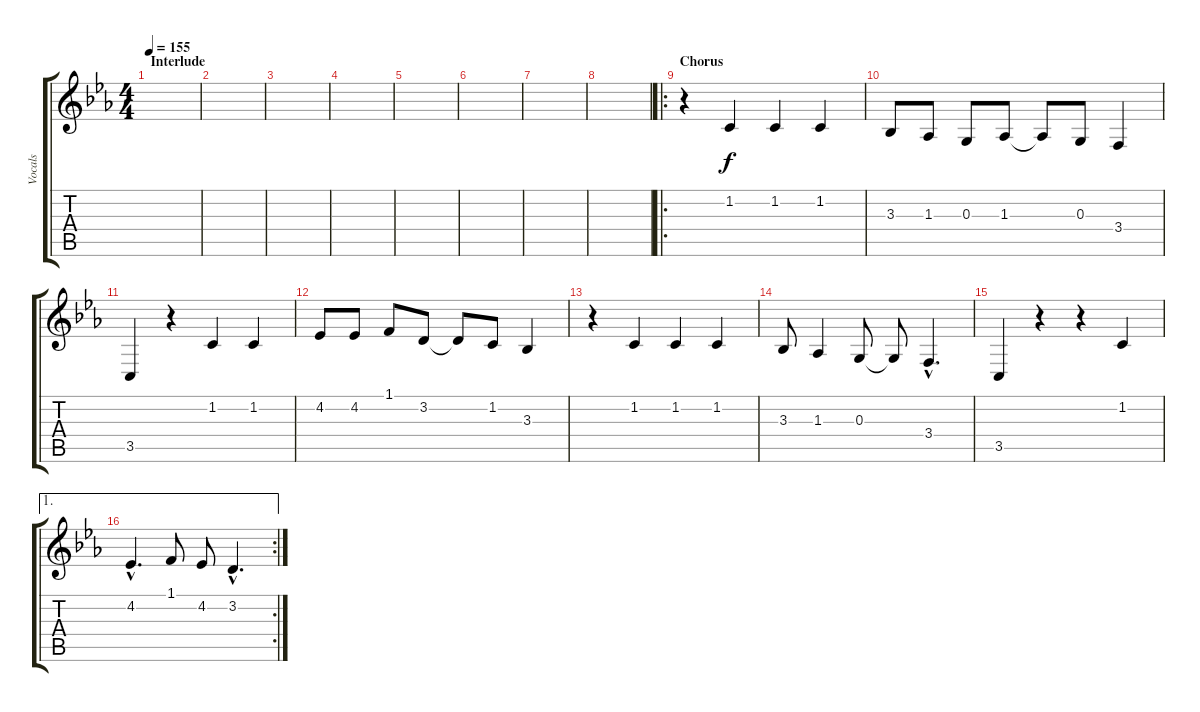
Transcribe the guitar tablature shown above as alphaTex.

\track ("Vocals" "Vocals") {instrument cello}
\staff {score tabs}
\tuning (E4 B3 G3 D3 A2 E2) {hide}
\ts (4 4)
\section ("" "Interlude")
\tempo 155
\clef g2
\ks eb
|
|
|
|
|
|
|
|
\ro
\section ("" "Chorus")
r.4 1.2.4 1.2.4 1.2.4 |
3.3.8 1.3.8 0.3.8 1.3.8 1.3{t}.8 0.3.8 3.4.4 |
3.5.4 r.4 1.2.4 1.2.4 |
4.2.8 4.2.8 1.1.8 3.2.8 3.2{t}.8 1.2.8 3.3.4 |
r.4 1.2.4 1.2.4 1.2.4 |
3.3.8 1.3.4 0.3.8 0.3{t}.8 3.4{hac}.4{d} |
3.5.4 r.4 r.4 1.2.4 |
\ae 1
\rc 2
4.2{hac}.4{d} 1.1.8 4.2.8 3.2{hac}.4{d}
